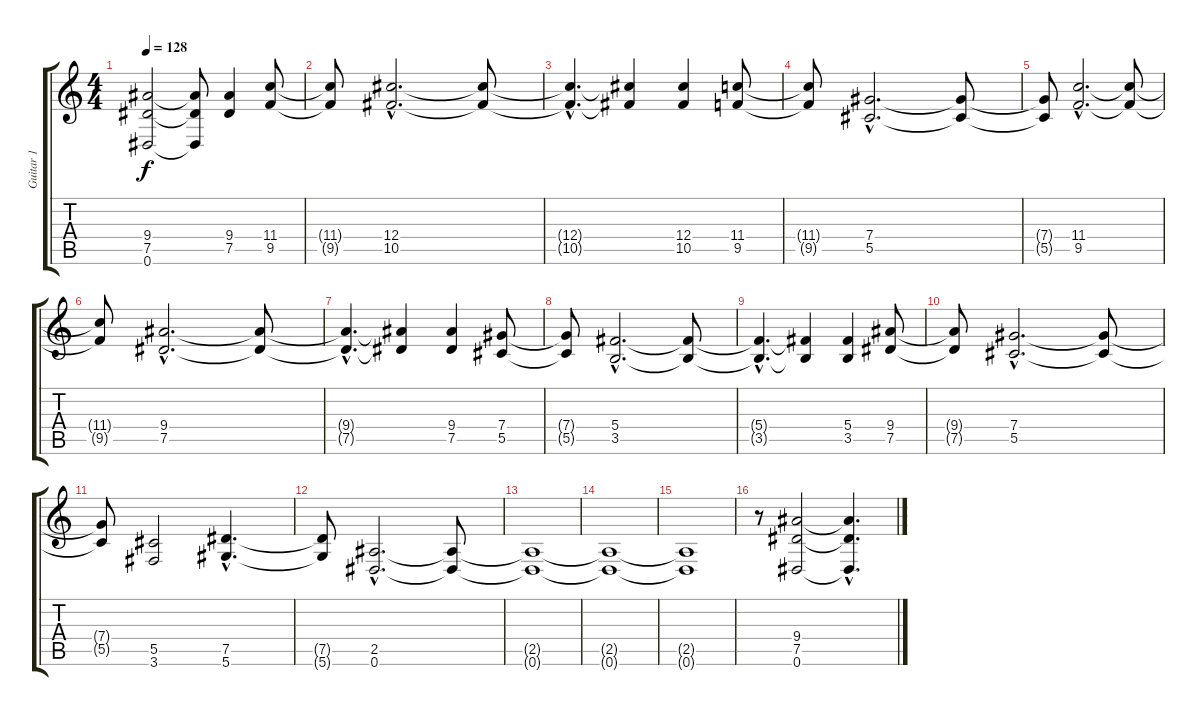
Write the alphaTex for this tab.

\track ("Guitar 1" "Guitar 1") {instrument acousticguitarsteel}
\staff {score tabs}
\tuning (Eb4 Bb3 Gb3 Db3 Ab2 Eb2) {hide}
\ts (4 4)
\tempo 128
\clef g2
\ks c
(9.4{t} 7.5{t} 0.6{t}).2{dy f} (9.4{t} 7.5{t} 0.6{t}).8 (9.4 7.5).4 (11.4 9.5).8 |
(11.4{t} 9.5{t}).8 (12.4{hac} 10.5{hac}).2{d} (12.4{t} 10.5{t}).8 |
(12.4{hac t} 10.5{hac t}).4{d} (12.4{t} 10.5{t}).4 (12.4 10.5).4 (11.4 9.5).8 |
(11.4{t} 9.5{t}).8 (7.4{hac} 5.5{hac}).2{d} (7.4{t} 5.5{t}).8 |
(7.4{t} 5.5{t}).8 (11.4{hac} 9.5{hac}).2{d} (11.4{t} 9.5{t}).8 |
(11.4{t} 9.5{t}).8 (9.4{hac} 7.5{hac}).2{d} (9.4{t} 7.5{t}).8 |
(9.4{hac t} 7.5{hac t}).4{d} (9.4{t} 7.5{t}).4 (9.4 7.5).4 (7.4 5.5).8 |
(7.4{t} 5.5{t}).8 (5.4{hac} 3.5{hac}).2{d} (5.4{t} 3.5{t}).8 |
(5.4{hac t} 3.5{hac t}).4{d} (5.4{t} 3.5{t}).4 (5.4 3.5).4 (9.4 7.5).8 |
(9.4{t} 7.5{t}).8 (7.4{hac} 5.5{hac}).2{d} (7.4{t} 5.5{t}).8 |
(7.4{t} 5.5{t}).8 (5.5 3.6).2 (7.5{hac} 5.6{hac}).4{d} |
(7.5{t} 5.6{t}).8 (2.5{hac} 0.6{hac}).2{d} (2.5{t} 0.6{t}).8 |
(2.5{t} 0.6{t}).1 |
(2.5{t} 0.6{t}).1 |
(2.5{t} 0.6{t}).1 |
r.8{volume 16 balance 8 instrument distortionguitar} (9.4 7.5 0.6).2 (9.4{hac t} 7.5{hac t} 0.6{hac t}).4{d}
